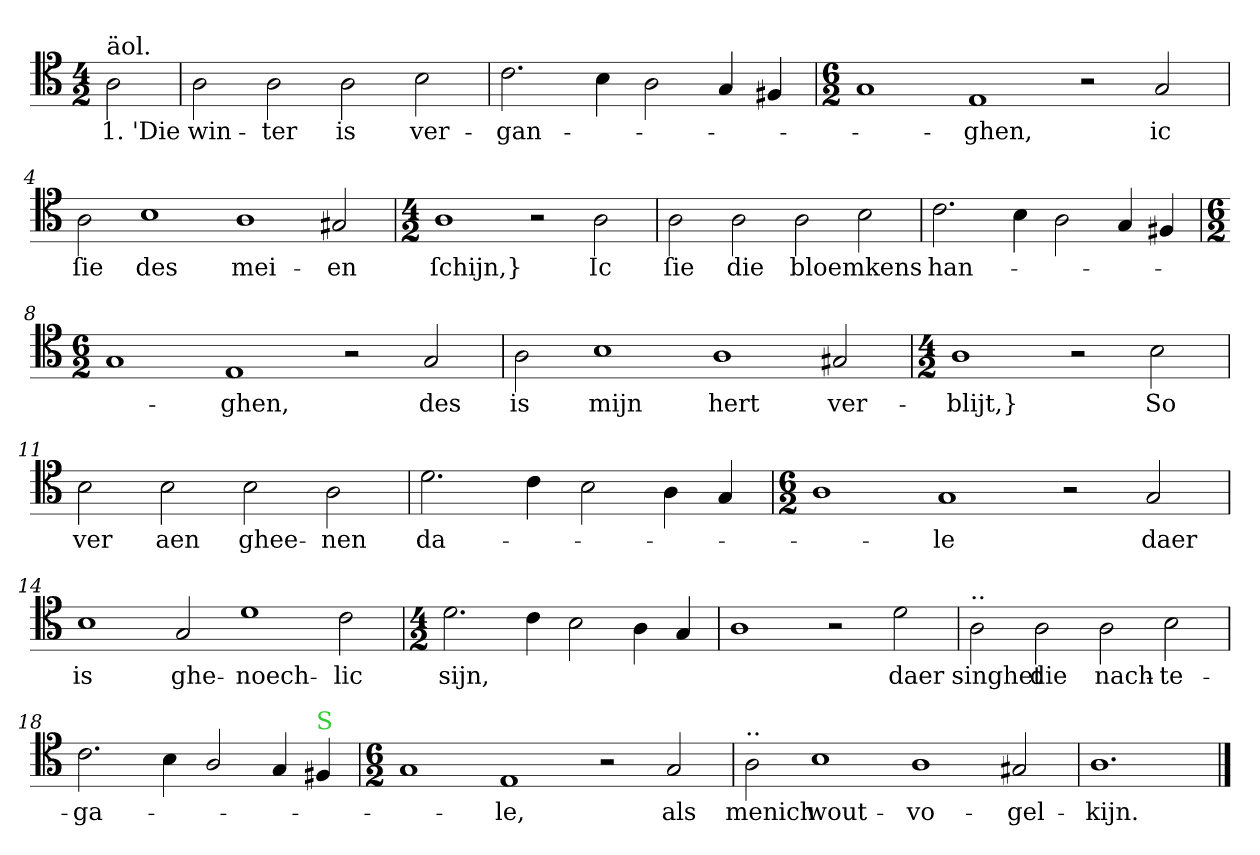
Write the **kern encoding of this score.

**kern	**text
*part1	*part1
*staff1	*staff1
*clefC4	*
*k[]	*
*A:aeo	*
*M4/2	*
=	=
!LO:TX:a:t=äol.	!
2A	1. 'Die
=1	=1
2A	win-
2A	-ter
2A	is
2B	ver-
=2	=2
2.c	-gan-
4B	.
2A	.
4G	.
4F#X	.
=3	=3
*M6/2	*
1G	.
1E	-ghen,
2r	.
2G	ic
=4	=4
2A	ſie
1B	des
1A	mei-
2G#X	-en
=5	=5
*M4/2	*
1A	ſchijn,}
2r	.
2A	Ic
=6	=6
2A	ſie
2A	die
2A	bloemkens
2B	.
=7	=7
2.c	han-
4B	.
2A	.
4G	.
4F#X	.
=8	=8
*M6/2	*
1G	.
1E	-ghen,
2r	.
2G	des
=9	=9
2A	is
1B	mijn
1A	hert
2G#X	ver-
=10	=10
*M4/2	*
1A	-blijt,}
2r	.
2B	So
=11	=11
2B	ver
2B	aen
2B	ghee-
2A	-nen
=12	=12
2.d	da-
4c	.
2B	.
4A	.
4G	.
=13	=13
*M6/2	*
1A	.
1G	-le
2r	.
2G	daer
=14	=14
1B	is
2G	ghe-
1d	-noech-
2c	-lic
=15	=15
*M4/2	*
2.d	sijn,
4c	.
2B	.
4A	.
4G	.
=16	=16
1A	.
2r	.
2d	daer
=17	=17
!LO:TX:a:t=..	!
2A	singhet
2A	die
2A	nach-
2B	-te-
=18	=18
2.c	-ga-
4B	.
2A/	.
4G	.
!LO:TX:a:color=limegreen:t=S	!
4F#X	.
=19	=19
*M6/2	*
1G	.
1E	-le,
2r	.
2G	als
=20	=20
!LO:TX:a:t=..	!
2A	menich
1B	wout-
1A	-vo-
2G#X	-gel-
=21	=21
1.A\	-kijn.
==	==
*-	*-
